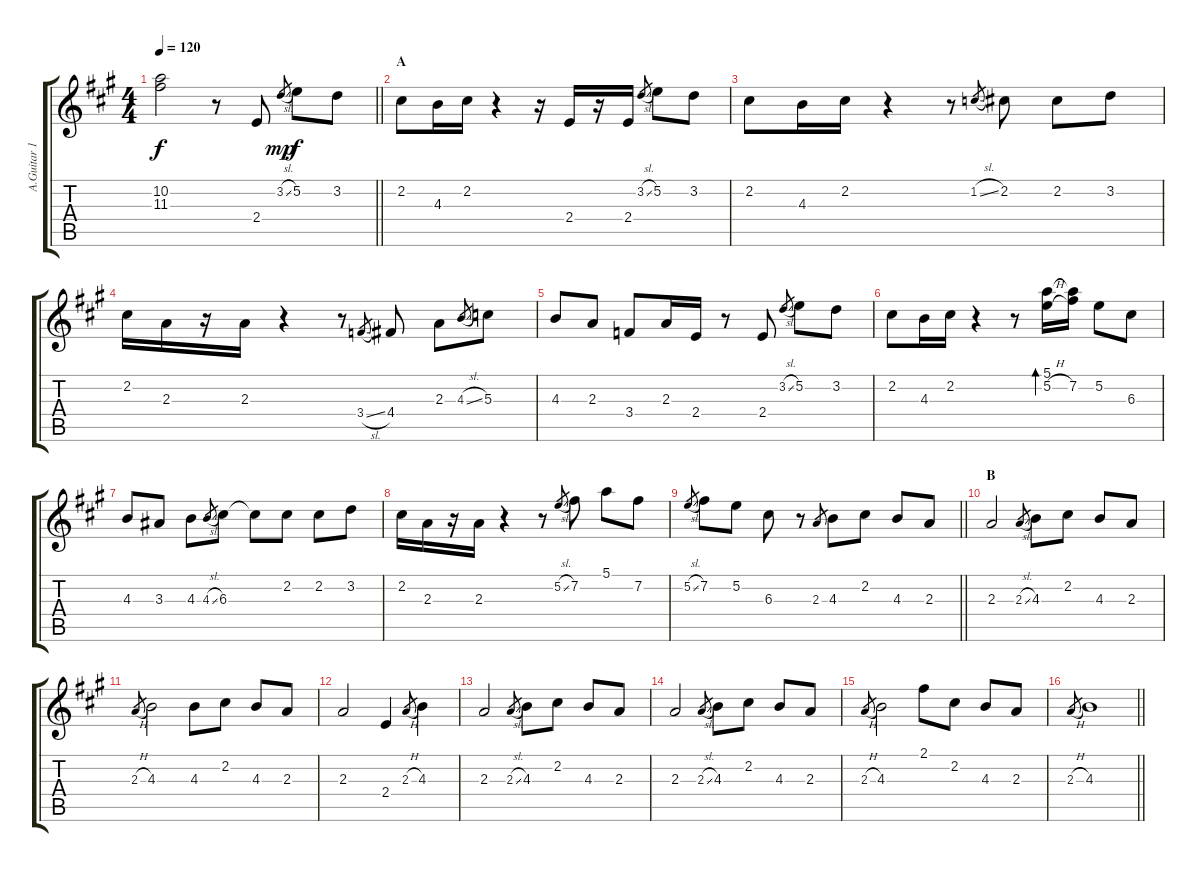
\track ("A.Guitar 1" "A.Guitar 1") {instrument acousticguitarsteel}
\staff {score tabs}
\tuning (E4 B3 G3 D3 A2 E2) {hide}
\ts (4 4)
\tempo 120
\clef g2
\barLineRight lightlight
\ks a
(10.2{t} 11.3{t}).2{dy f} r.8 2.4.8 3.2{sl}.8{gr dy mp} 5.2.8{dy f} 3.2.8 |
\section ("" "A")
2.2.8 4.3.16 2.2.16 r.4 r.16 2.4.16 r.16 2.4.16 3.2{sl}.8{gr} 5.2.8 3.2.8 |
2.2.8 4.3.16 2.2.16 r.4 r.8 1.2{sl}.8{gr} 2.2.8 2.2.8 3.2.8 |
2.2.16 2.3.16 r.16 2.3.16 r.4 r.8 3.4{sl}.8{gr} 4.4.8 2.3.8 4.3{sl}.8{gr} 5.3.8 |
4.3.8 2.3.8 3.4.8 2.3.16 2.4.16 r.8 2.4.8 3.2{sl}.8{gr} 5.2.8 3.2.8 |
2.2.8 4.3.16 2.2.16 r.4 r.8 (5.1 5.2{h}).16{bd 30} (5.1{t} 7.2).16 5.2.8 6.3.8 |
4.3.8 3.3.8 4.3.8 4.3{sl}.8{gr} 6.3.8 6.3{t}.8 2.2.8 2.2.8 3.2.8 |
2.2.16 2.3.16 r.16 2.3.16 r.4 r.8 5.2{sl}.8{gr} 7.2.8 5.1.8 7.2.8 |
\barLineRight lightlight
5.2{sl}.8{gr} 7.2.8 5.2.8 6.3.8 r.8 2.3.8{gr} 4.3.8 2.2.8 4.3.8 2.3.8 |
\section ("" "B")
2.3.2 2.3{sl}.8{gr} 4.3.8 2.2.8 4.3.8 2.3.8 |
2.3{h}.8{gr} 4.3.2 4.3.8 2.2.8 4.3.8 2.3.8 |
2.3.2 2.4.4 2.3{h}.8{gr} 4.3.4 |
2.3.2 2.3{sl}.8{gr} 4.3.8 2.2.8 4.3.8 2.3.8 |
2.3.2 2.3{sl}.8{gr} 4.3.8 2.2.8 4.3.8 2.3.8 |
2.3{h}.8{gr} 4.3.2 2.1.8 2.2.8 4.3.8 2.3.8 |
\barLineRight lightlight
2.3{h}.8{gr} 4.3.1
